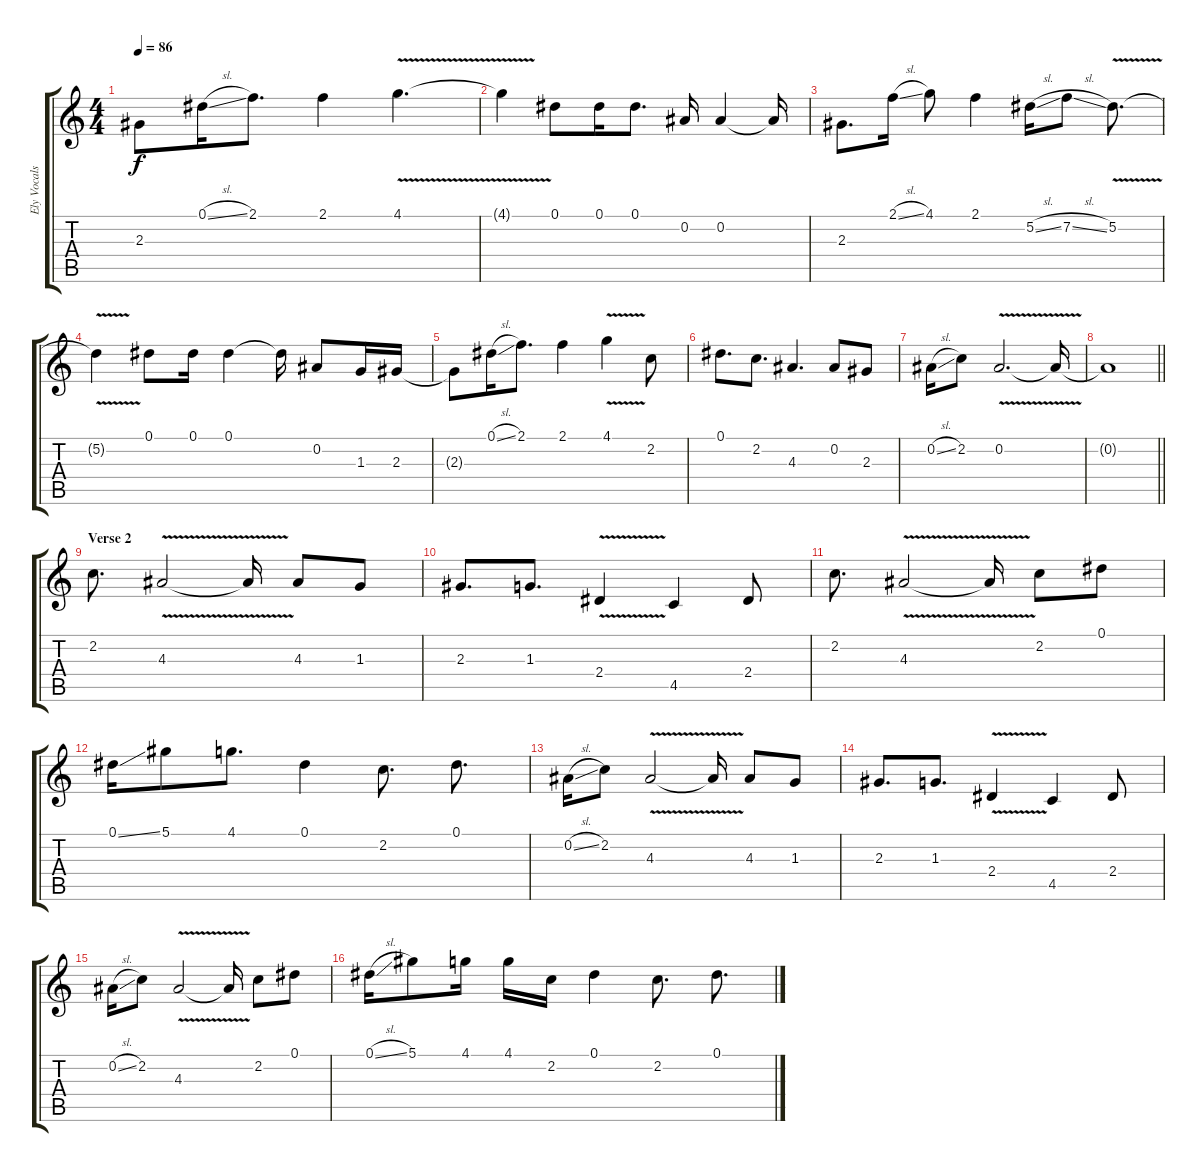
\track ("Ely Vocals" "Ely Vocals") {instrument acousticguitarsteel}
\staff {score tabs}
\tuning (Eb4 Bb3 Gb3 Db3 Ab2 Eb2) {hide}
\ts (4 4)
\tempo 86
\clef g2
\ks c
2.3{t}.8{dy f} 0.1{sl}.16 2.1.8{d} 2.1.4 4.1{v}.4{d} |
4.1{t}.4 0.1.8 0.1.16 0.1.8{d} 0.2.16 0.2.4 0.2{t}.16 |
2.3.8{d} 2.1{sl}.16 4.1.8 2.1.4 5.2{sl}.16 7.2{sl}.8 5.2{v}.8{d} |
5.2{t}.4 0.1.8 0.1.16 0.1.4 0.1{t}.16 0.2.8 1.3.16 2.3.16 |
2.3{t}.8 0.1{sl}.16 2.1.8{d} 2.1.4 4.1{v}.4 2.2.8 |
0.1.8{d} 2.2.8{d} 4.3.4{d} 0.2.8 2.3.8 |
0.2{sl}.16 2.2.8 0.2{v}.2{d} 0.2{t}.16 |
\barLineRight lightlight
0.2{t}.1 |
\section ("" "Verse 2")
2.2.8{d} 4.3{v}.2 4.3{t}.16 4.3.8 1.3.8 |
2.3.8{d} 1.3.8{d} 2.4{v}.4 4.5.4 2.4.8 |
2.2.8{d} 4.3{v}.2 4.3{t}.16 2.2.8 0.1.8 |
0.1{ss}.16 5.1.8 4.1.8{d} 0.1.4 2.2.8{d} 0.1.8{d} |
0.2{sl}.16 2.2.8 4.3{v}.2 4.3{t}.16 4.3.8 1.3.8 |
2.3.8{d} 1.3.8{d} 2.4{v}.4 4.5.4 2.4.8 |
0.2{sl}.16 2.2.8 4.3{v}.2 4.3{t}.16 2.2.8 0.1.8 |
0.1{sl}.16 5.1.8 4.1.16 4.1.16 2.2.16 0.1.4 2.2.8{d} 0.1.8{d}
